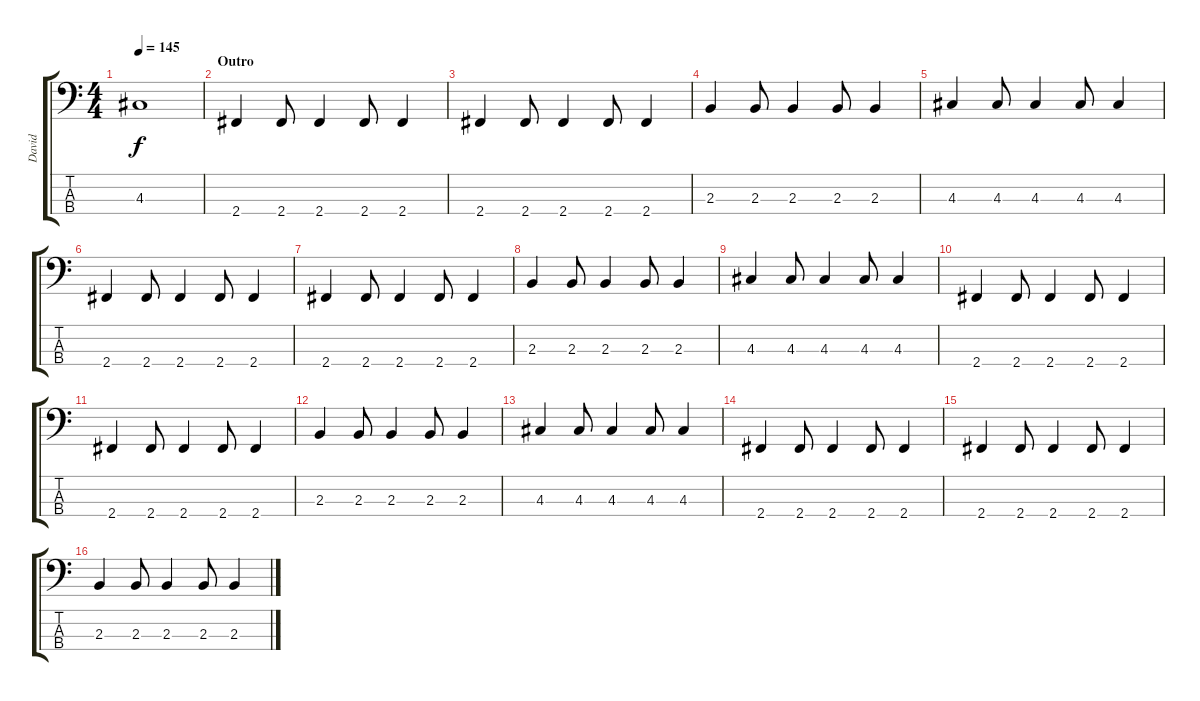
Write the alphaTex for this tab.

\track ("David" "David") {instrument electricbassfinger}
\staff {score tabs}
\tuning (G2 D2 A1 E1) {hide}
\ts (4 4)
\tempo 145
\clef f4
\ks c
4.3.1{dy f} |
\section ("" "Outro")
2.4.4 2.4.8 2.4.4 2.4.8 2.4.4 |
2.4.4 2.4.8 2.4.4 2.4.8 2.4.4 |
2.3.4 2.3.8 2.3.4 2.3.8 2.3.4 |
4.3.4 4.3.8 4.3.4 4.3.8 4.3.4 |
2.4.4 2.4.8 2.4.4 2.4.8 2.4.4 |
2.4.4 2.4.8 2.4.4 2.4.8 2.4.4 |
2.3.4 2.3.8 2.3.4 2.3.8 2.3.4 |
4.3.4 4.3.8 4.3.4 4.3.8 4.3.4 |
2.4.4 2.4.8 2.4.4 2.4.8 2.4.4 |
2.4.4 2.4.8 2.4.4 2.4.8 2.4.4 |
2.3.4 2.3.8 2.3.4 2.3.8 2.3.4 |
4.3.4 4.3.8 4.3.4 4.3.8 4.3.4 |
2.4.4 2.4.8 2.4.4 2.4.8 2.4.4 |
2.4.4 2.4.8 2.4.4 2.4.8 2.4.4 |
2.3.4 2.3.8 2.3.4 2.3.8 2.3.4
